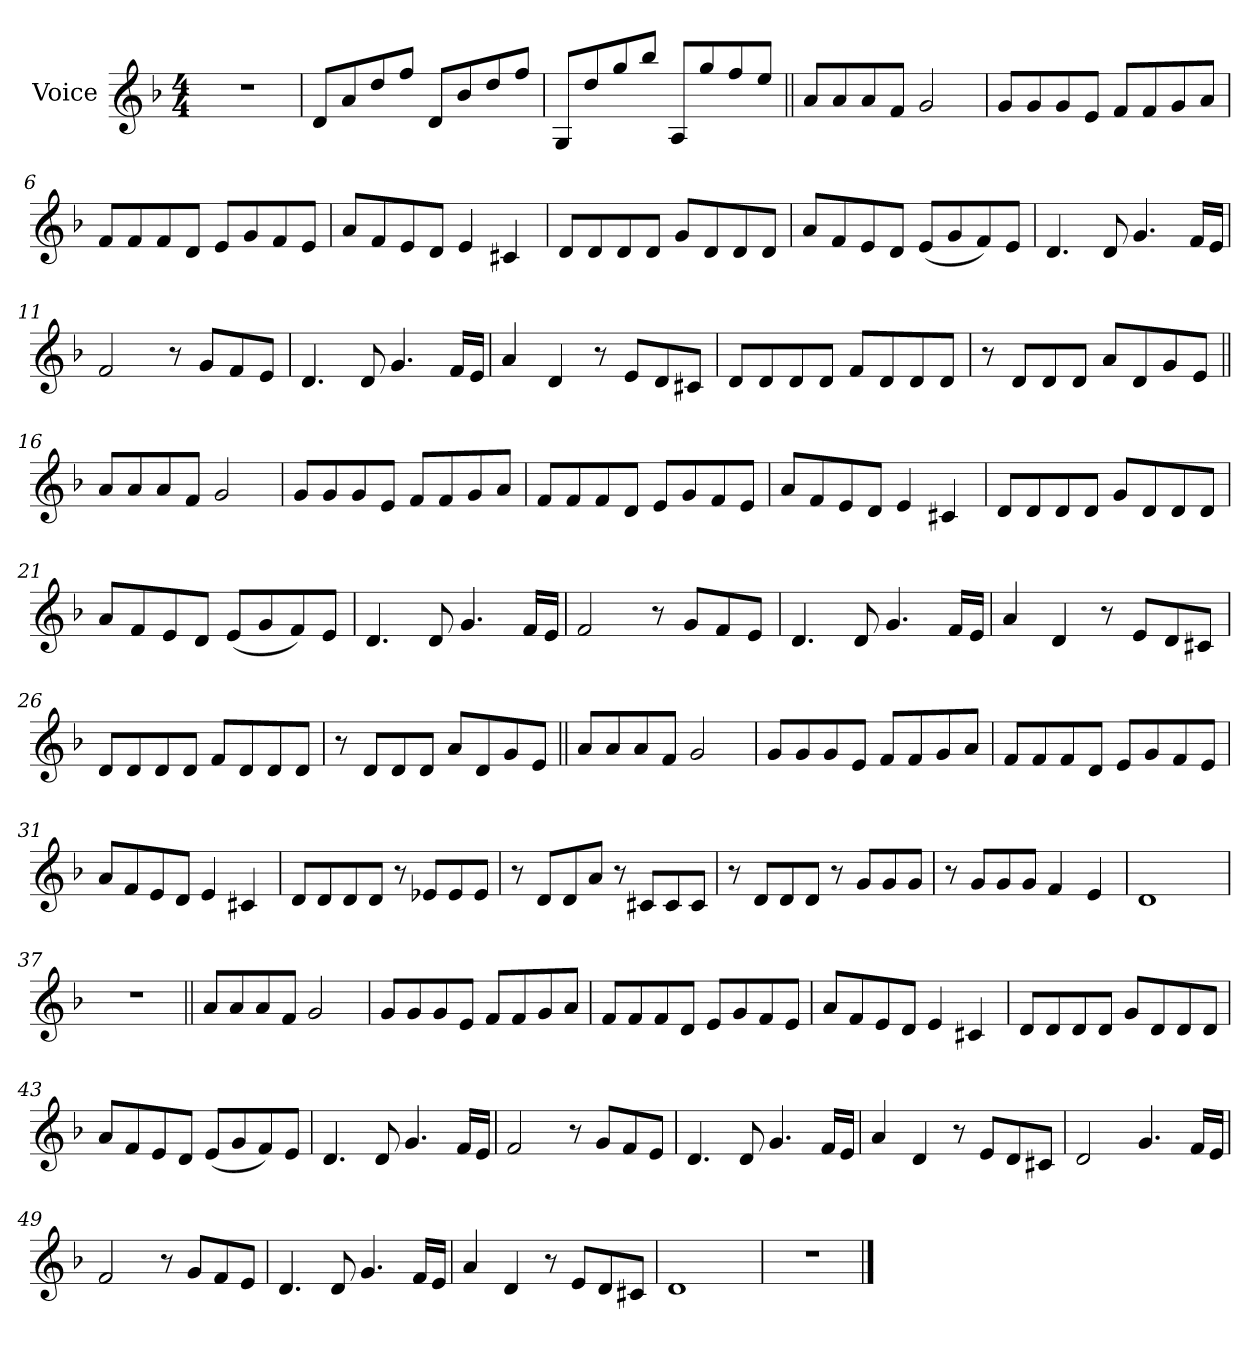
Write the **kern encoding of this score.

**kern
*part1
*staff1
*I"Voice
*I'Vc.
*clefG2
*k[b-]
*M4/4
=1
1r
=2
8d!L
8a!
8dd!
8ff!J
8d!L
8b-!
8dd!
8ff!J
=3
8G!L
8dd!
8gg!
8bb-!J
8A!L
8gg!
8ff!
8ee!J
=4||
8aL
8a
8a
8fJ
2g
=5
8gL
8g
8g
8eJ
8fL
8f
8g
8aJ
=6
8fL
8f
8f
8dJ
8eL
8g
8f
8eJ
=7
8aL
8f
8e
8dJ
4e
4c#X
=8
8dL
8d
8d
8dJ
8gL
8d
8d
8dJ
=9
8aL
8f
8e
8dJ
(<8eL
8g
8f)
8eJ
=10
4.d
8d
4.g
16fLL
16eJJ
=11
2f
8r
8gL
8f
8eJ
=12
4.d
8d
4.g
16fLL
16eJJ
=13
4a
4d
8r
8eL
8d
8c#XJ
=14
8dL
8d!
8d!
8d!J
8f!L
8d!
8d!
8d!J
=15
8r
8d!L
8d!
8d!J
8a!L
8d!
8g!
8e!J
=16||
8aL
8a
8a
8fJ
2g
=17
8gL
8g
8g
8eJ
8fL
8f
8g
8aJ
=18
8fL
8f
8f
8dJ
8eL
8g
8f
8eJ
=19
8aL
8f
8e
8dJ
4e
4c#X
=20
8dL
8d
8d
8dJ
8gL
8d
8d
8dJ
=21
8aL
8f
8e
8dJ
(<8eL
8g
8f)
8eJ
=22
4.d
8d
4.g
16fLL
16eJJ
=23
2f
8r
8gL
8f
8eJ
=24
4.d
8d
4.g
16fLL
16eJJ
=25
4a
4d
8r
8eL
8d
8c#XJ
=26
8dL
8d!
8d!
8d!J
8f!L
8d!
8d!
8d!J
=27
8r
8d!L
8d!
8d!J
8a!L
8d!
8g!
8e!J
=28||
8aL
8a
8a
8fJ
2g
=29
8gL
8g
8g
8eJ
8fL
8f
8g
8aJ
=30
8fL
8f
8f
8dJ
8eL
8g
8f
8eJ
=31
8aL
8f
8e
8dJ
4e
4c#X
=32
8dL
8d!
8d!
8d!J
8r
8e-X!L
8e-!
8e-!J
=33
8r
8d!L
8d!
8a!J
8r
8c#X!L
8c#!
8c#!J
=34
8r
8d!L
8d!
8d!J
8r
8g!L
8g!
8g!J
=35
8r
8g!L
8g!
8g!J
4f!
4e!
=36
1d!
=37
1r
=38||
8aL
8a
8a
8fJ
2g
=39
8gL
8g
8g
8eJ
8fL
8f
8g
8aJ
=40
8fL
8f
8f
8dJ
8eL
8g
8f
8eJ
=41
8aL
8f
8e
8dJ
4e
4c#X
=42
8dL
8d
8d
8dJ
8gL
8d
8d
8dJ
=43
8aL
8f
8e
8dJ
(<8eL
8g
8f)
8eJ
=44
4.d
8d
4.g
16fLL
16eJJ
=45
2f
8r
8gL
8f
8eJ
=46
4.d
8d
4.g
16fLL
16eJJ
=47
4a
4d
8r
8eL
8d
8c#XJ
=48
2d
4.g
16fLL
16eJJ
=49
2f
8r
8gL
8f
8eJ
=50
4.d
8d
4.g
16fLL
16eJJ
=51
4a
4d
8r
8eL
8d
8c#XJ
=52
1d
=53
1r
==
*-
